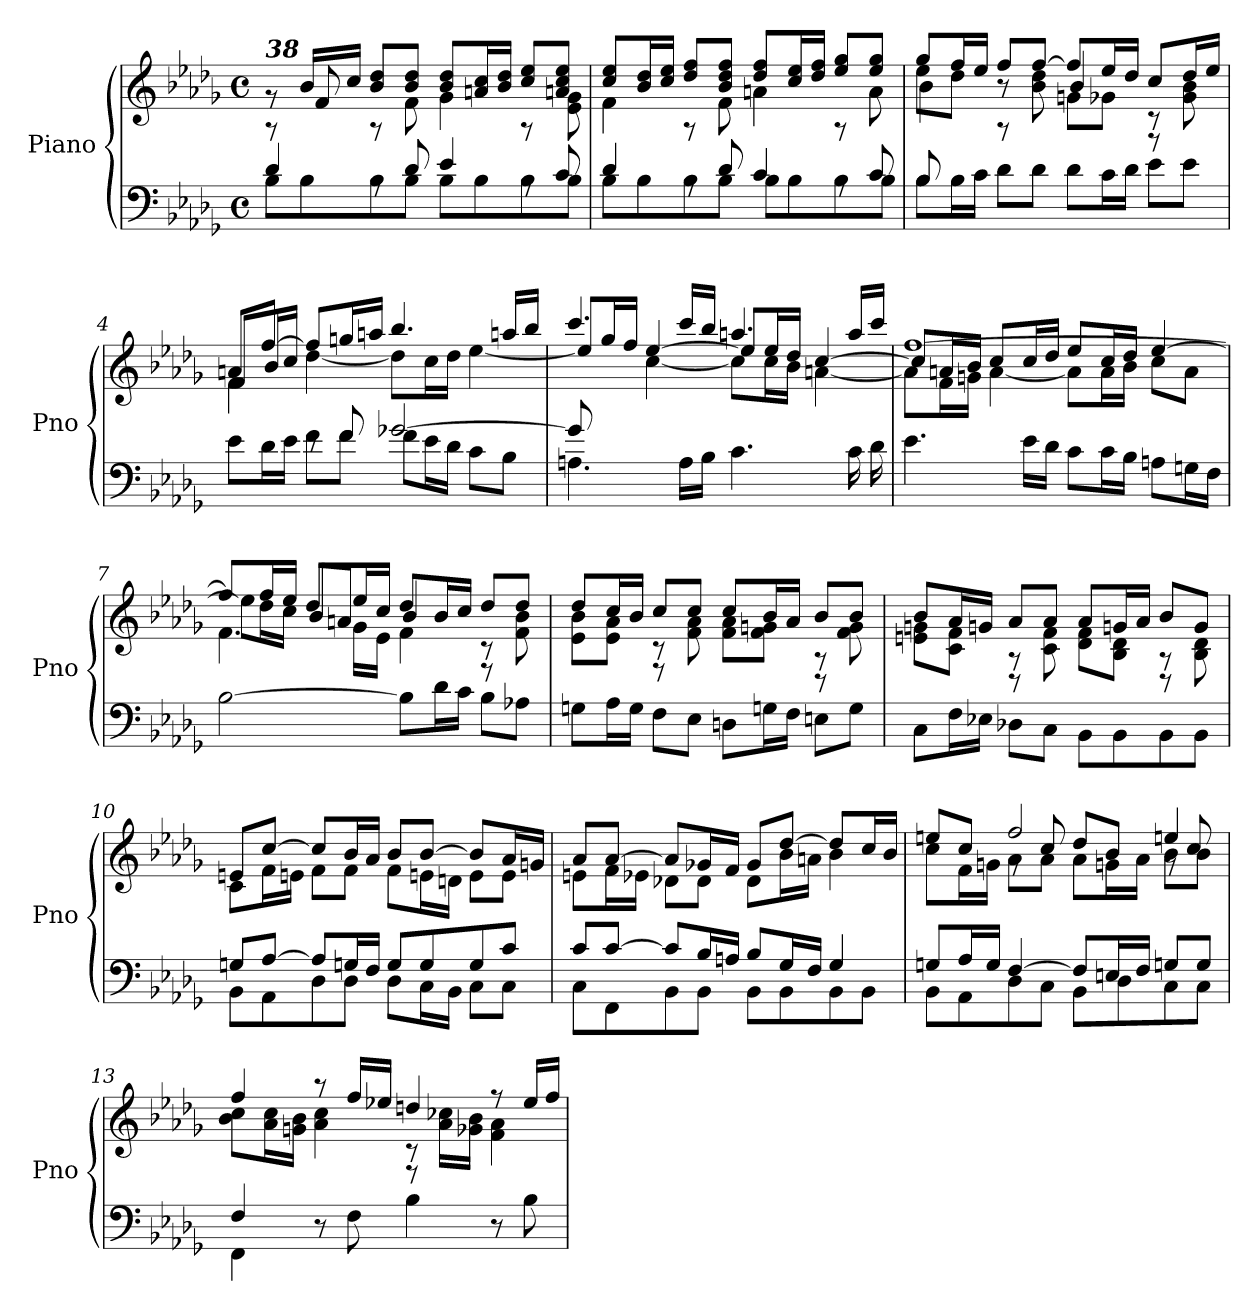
**kern	**kern
*part1	*part1
*staff2	*staff1
*I"Piano	*
*I'Pno	*
*clefF4	*clefG2
*k[b-e-a-d-g-]	*k[b-e-a-d-g-]
*M4/4	*M4/4
*met(c)	*met(c)
=1	=1
*^	*^
!	!	!LO:TX:a:Bi:t=38	!
4d-/	8B-\L	8rg	8rA
.	8B-\	16b-/LL	8f/
.	.	16cc/JJ	.
8rA	8B-\	8b-/ 8dd-/L	8rA
8d-/	8B-\J	8b-/ 8dd-/J	8f\
4e-/	8B-\L	8b-/ 8dd-/L	4g-\
.	8B-\	16an/ 16cc/L	.
.	.	16b-/ 16dd-/JJ	.
8rA	8B-\	8cc/ 8ee-/L	8rA
8c/	8B-\J	8an/ 8cc/ 8ee-/J	8e-\ 8g-\
=2	=2	=2	=2
4d-/	8B-\L	8cc/ 8ee-/L	4f\
.	8B-\	16b-/ 16dd-/L	.
.	.	16cc/ 16ee-/JJ	.
8rA	8B-\	8dd-/ 8ff/L	8rA
8d-/	8B-\J	8b-/ 8dd-/ 8ff/J	8f\
4c/	8B-\L	8dd-/ 8ff/L	4an\
.	8B-\	16cc/ 16ee-/L	.
.	.	16dd-/ 16ff/JJ	.
8rA	8B-\	8ee-/ 8gg-/L	8rA
8c/	8B-\J	8ee-/ 8gg-/J	8a\
!!LO:LB:g=z
=3	=3	=3	=3
*	*	*	*^
8B-\L	8B-/	8gg-/L	8ee-\L	4b-\
16B-\L	2..ryy	16ff/L	8dd-\J	.
16c\JJ	.	16ee-/JJ	.	.
8d-\L	.	8ff/L	8r	8rA
8d-\J	.	[8ff/J	8b-\ 8dd-\	8ryy
8d-\L	.	8ff/L]	4b-/	8gn\L
16c\L	.	16ee-/L	.	8g-X\J
16d-\JJ	.	16dd-/JJ	.	.
8e-\L	.	8cc/L	8rF	8rc
8e-\J	.	16dd-/L	8g-\ 8b-\	8ryy
.	.	16ee-/JJ	.	.
=4	=4	=4	=4	=4
8e-\L	4ryy	8an/L	8f/L	4f\
16d-\L	.	[8ff/J	16b-/L	.
16e-\JJ	.	.	16cc/JJ	.
8re	8f\L	8ff/L]	[4dd-\	2.ryy
8f/	8f\J	16ggn/L	.	.
.	.	16aan/JJ	.	.
[2g-X/	8f\L	4.bb-/	8dd-\L]	.
.	16e-\L	.	16cc\L	.
.	16d-\JJ	.	16dd-\JJ	.
.	8c\L	.	[4ee-\	.
.	8B-\J	16aan/LL	.	.
.	.	16bb-/JJ	.	.
=5	=5	=5	=5	=5
*	*	*	*	*^
8g-/L]	4.An\	4.ccc/	8ee-/L]	4ryy	8ryy
8ryy	.	.	16gg-/L	.	16ee-\L
.	.	.	16ff/JJ	.	16dd-\JJ
4ryy	.	.	[4cc\	[4ee-/	2.ryy
.	16A\LL	16ccc/LL	.	.	.
.	16B-\JJ	16bb-/JJ	.	.	.
4.c\	2ryy	4.aan/	8cc\L]	8ee-/L]	.
.	.	.	16cc\L	16ee-/L	.
.	.	.	16b-\JJ	16dd-/JJ	.
.	.	.	[4an\	[4cc/	.
16c\LL	.	16aa/LL	.	.	.
16d-\JJ	.	16ccc/JJ	.	.	.
*v	*v	*	*	*	*
*	*	*	*v	*v
!!LO:LB:g=z
=6	=6	=6	=6
4.e-\	[1ff	8a\L]	8cc/L]
.	.	16f\L	16an/L
.	.	16gn\JJ	16b-/JJ
.	.	[4a\	8cc/L
16e-\LL	.	.	16cc/L
16d-\JJ	.	.	16dd-/JJ
8c\L	.	8a\L]	8ee-/L
16c\L	.	16a\L	16cc/L
16B-\JJ	.	16b-\JJ	16dd-/JJ
8An\L	.	8cc\L	[4ee-/
16Gn\L	.	8a\J	.
16F\JJ	.	.	.
=7	=7	=7	=7
[2B-\	8ff/L]	4.f\	8ee-\L]
.	16ff/L	.	16dd-\L
.	16ee-/JJ	.	16cc\JJ
.	8dd-/L	.	8b-/L
.	16ee-/L	16g-\LL	8an/J
.	16cc/JJ	16e-\JJ	.
8B-\L]	8dd-/L	4f\	4b-/
16d-\L	16b-/L	.	.
16c\JJ	16cc/JJ	.	.
8B-\L	8dd-/L	8rF	8rc
8A-X\J	8dd-/J	8f\ 8b-\	8ryy
=8	=8	=8	=8
8Gn\L	8dd-/L	8e-\ 8b-\L	4ryy
16A-\L	16cc/L	8e-\ 8a-\J	.
16G\JJ	16b-/JJ	.	.
8F\L	8cc/L	8rc	8rF
8E-\J	8cc/J	8f\ 8a-\	4.ryy
8Dn\L	8cc/L	8f\ 8a-\L	.
16Gn\L	16b-/L	8f\ 8gn\J	.
16F\JJ	16a-/JJ	.	.
8En\L	8b-/L	8rA	8rD
8G\J	8b-/J	8f\ 8g\	8ryy
!!LO:LB:g=z	!!	!!
=9	=9	=9	=9
8C\L	8b-/L	8en\ 8gn\L	4ryy
16F\L	16a-/L	8c\ 8f\J	.
16E-X\JJ	16gn/JJ	.	.
8D-X\L	8a-/L	8rA	8rD
8C\J	8a-/J	8c\ 8f\	4.ryy
8BB-\L	8a-/L	8d-\ 8f\L	.
8BB-\	16gn/L	8B-\ 8d-\J	.
.	16a-/JJ	.	.
8BB-\	8b-/L	8rA	8rD
8BB-\J	8g/J	8B-\ 8d-\	8ryy
*	*	*v	*v
=10	=10	=10
*^	*	*
8Gn/L	8BB-\L	8en/L	8c\L
[8A-/J	8AA-\	[8cc/J	16f\L
.	.	.	16en\JJ
8A-/L]	8D-\	8cc/L]	8f\L
16Gn/L	8D-\J	16b-/L	8f\J
16F/JJ	.	16a-/JJ	.
8G/L	8D-\L	8b-/L	8f\L
8G/	16C\L	[8b-/J	16en\L
.	16BB-\JJ	.	16dn\JJ
8G/	8C\L	8b-/L]	8e\L
8c/J	8C\J	16a-/L	8e\J
.	.	16gn/JJ	.
!!LO:LB:g=z	!!
=11	=11	=11	=11
8c/L	8C\L	8a-/L	8en\L
[8c/J	8FF\	[8a-/J	16f\L
.	.	.	16e-X\JJ
8c/L]	8BB-\	8a-/L]	8d-X\L
16B-/L	8BB-\J	16g-X/L	8d-\J
16An/JJ	.	16f/JJ	.
8B-/L	8BB-\L	8g-/L	8d-\L
16G-/L	8BB-\	[8dd-/J	16b-\L
16F/JJ	.	.	16an\JJ
4G-/	8BB-\	8dd-/L]	4b-\
.	8BB-\J	16cc/L	.
.	.	16b-/JJ	.
=12	=12	=12	=12
*	*	*	*^
8Gn/L	8BB-\L	8een/L	8cc\L	4ryy
16A-/L	8AA-\	8cc/J	16f\L	.
16G/JJ	.	.	16gn\JJ	.
[4F/	8D-\	2ff/	8a-\L	8rg
.	8C\J	.	8a-\J	8cc/
8F/L]	8BB-\L	.	8a-\L	8dd-/L
16En/L	8D-\	.	16gn\L	8b-/J
16F/JJ	.	.	16a-\JJ	.
8Gn/L	8C\	4een/	8b-\L	8rg
8G/J	8C\J	.	8b-\J	8cc/
!!LO:PB:g=z	!!	!!
=13	=13	=13	=13	=13
4F/	4FF\	4ff/	8b-\ 8cc\L	2ryy
.	.	.	16a-\ 16cc\L	.
.	.	.	16gn\ 16b-\JJ	.
8r	2.ryy	8r	4a-\ 4cc\	.
8F\	.	16ff/LL	.	.
.	.	16ee-X/JJ	.	.
4B-\	.	4ddn/	8rc	8rF
.	.	.	16a-\ 16cc-X\LL	4.ryy
.	.	.	16g-X\ 16b-\JJ	.
8r	.	8r	4f\ 4a-\	.
8B-\	.	16ee-/LL	.	.
.	.	16ff/JJ	.	.
*v	*v	*	*	*
*	*v	*v	*v
=	=
*-	*-
